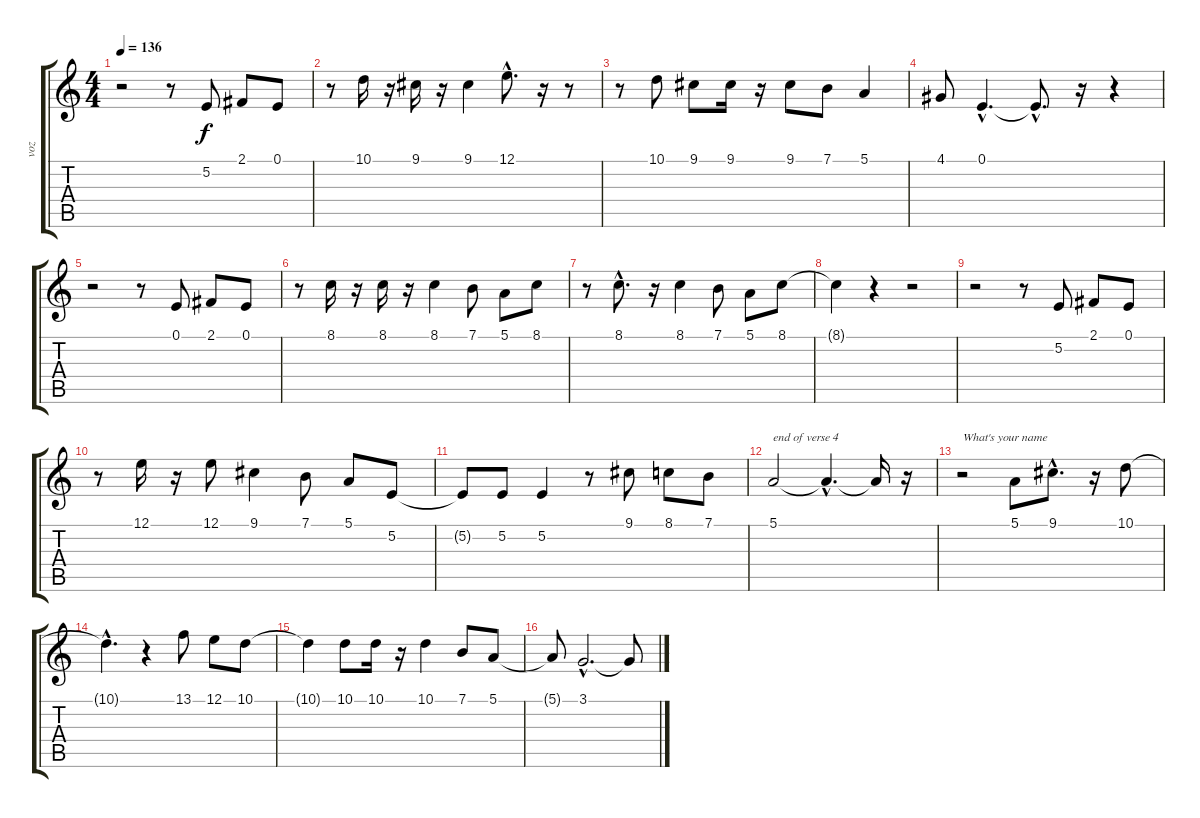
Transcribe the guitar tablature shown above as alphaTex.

\track ("voz" "voz") {instrument vibraphone}
\staff {score tabs}
\tuning (E4 B3 G3 D3 A2 E2) {hide}
\ts (4 4)
\tempo 136
\clef g2
\ks c
r.2{dy f} r.8 5.2.8 2.1.8 0.1.8 |
r.8 10.1.16 r.16 9.1.16 r.16 9.1.4 12.1{hac}.8{d} r.16 r.8 |
r.8 10.1.8 9.1.8 9.1.16 r.16 9.1.8 7.1.8 5.1.4 |
4.1.8 0.1{hac}.4{d} 0.1{hac t}.8{d} r.16 r.4 |
r.2 r.8 0.1.8 2.1.8 0.1.8 |
r.8 8.1.16 r.16 8.1.16 r.16 8.1.4 7.1.8 5.1.8 8.1.8 |
r.8 8.1{hac}.8{d} r.16 8.1.4 7.1.8 5.1.8 8.1.8 |
8.1{t}.4 r.4 r.2 |
r.2 r.8 5.2.8 2.1.8 0.1.8 |
r.8 12.1.16 r.16 12.1.8 9.1.4 7.1.8 5.1.8 5.2.8 |
5.2{t}.8 5.2.8 5.2.4 r.8 9.1.8 8.1.8 7.1.8 |
5.1.2{txt "end of verse 4"} 5.1{hac t}.4{d} 5.1{t}.16 r.16 |
r.2{txt "What's your name"} 5.1.8 9.1{hac}.8{d} r.16 10.1.8 |
10.1{hac t}.4{d} r.4 13.1.8 12.1.8 10.1.8 |
10.1{t}.4 10.1.8 10.1.16 r.16 10.1.4 7.1.8 5.1.8 |
5.1{t}.8 3.1{hac}.2{d} 3.1{t}.8
